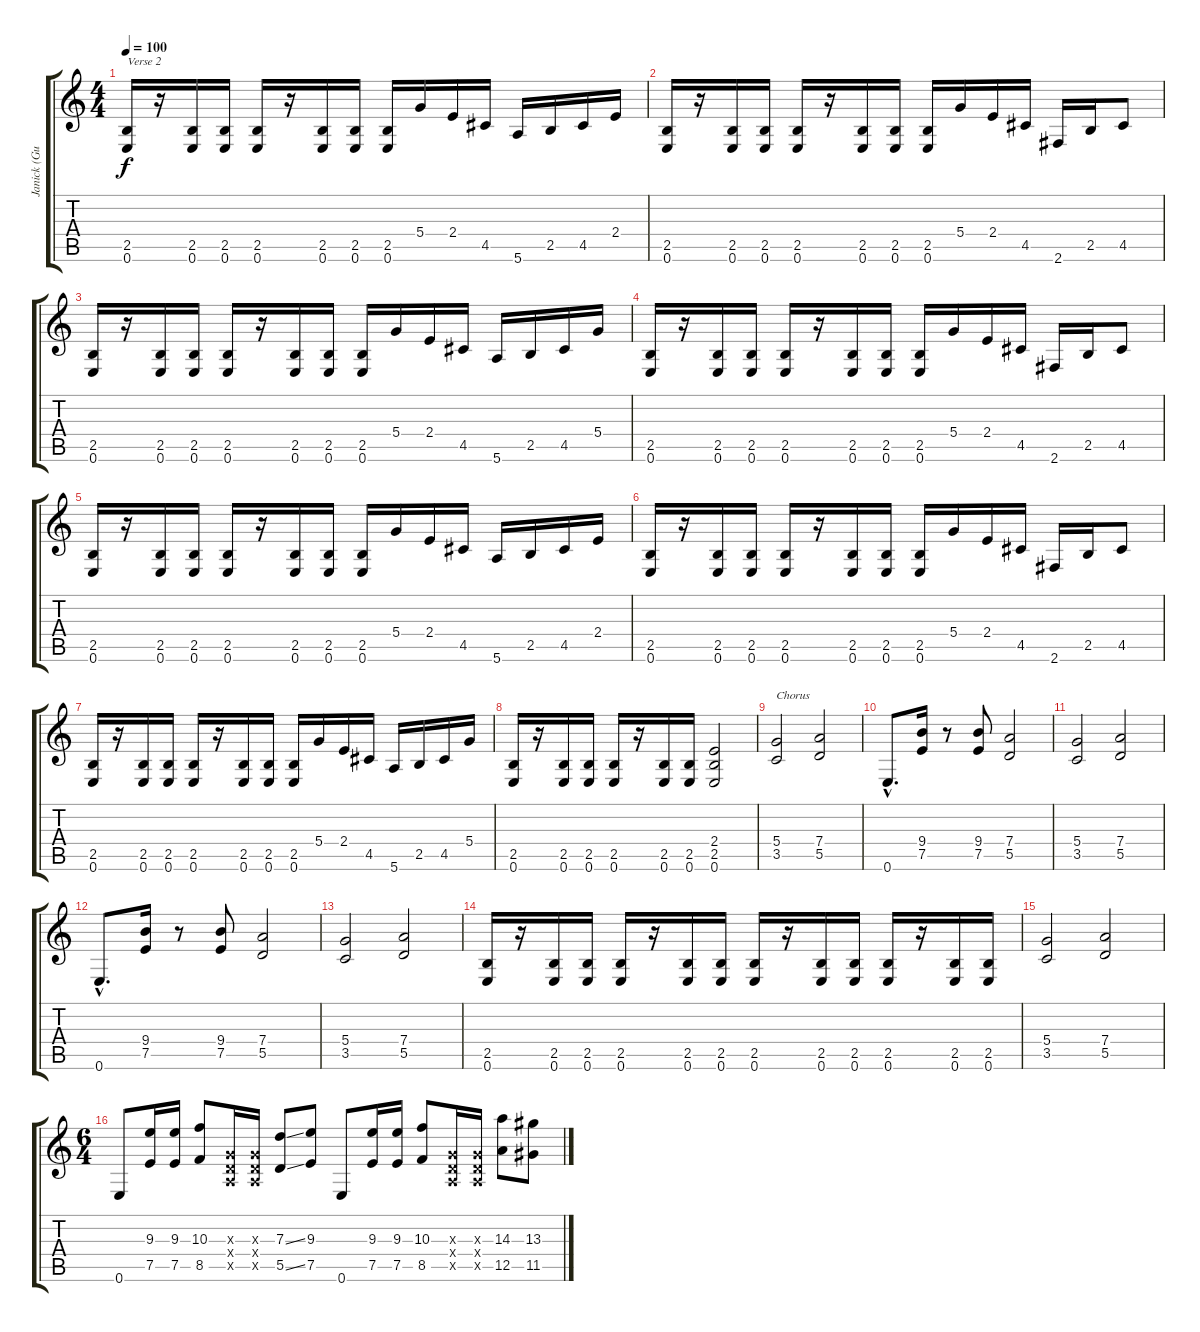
\track ("Janick (Guitar)" "Janick (Gu") {instrument distortionguitar}
\staff {score tabs}
\tuning (E4 B3 G3 D3 A2 E2) {hide}
\ts (4 4)
\tempo 100
\clef g2
\ks c
(2.5 0.6).16{txt "Verse 2" dy f} r.16 (2.5 0.6).16 (2.5 0.6).16 (2.5 0.6).16 r.16 (2.5 0.6).16 (2.5 0.6).16 (2.5 0.6).16 5.4.16 2.4.16 4.5.16 5.6.16 2.5.16 4.5.16 2.4.16 |
(2.5 0.6).16 r.16 (2.5 0.6).16 (2.5 0.6).16 (2.5 0.6).16 r.16 (2.5 0.6).16 (2.5 0.6).16 (2.5 0.6).16 5.4.16 2.4.16 4.5.16 2.6.16 2.5.16 4.5.8 |
(2.5 0.6).16 r.16 (2.5 0.6).16 (2.5 0.6).16 (2.5 0.6).16 r.16 (2.5 0.6).16 (2.5 0.6).16 (2.5 0.6).16 5.4.16 2.4.16 4.5.16 5.6.16 2.5.16 4.5.16 5.4.16 |
(2.5 0.6).16 r.16 (2.5 0.6).16 (2.5 0.6).16 (2.5 0.6).16 r.16 (2.5 0.6).16 (2.5 0.6).16 (2.5 0.6).16 5.4.16 2.4.16 4.5.16 2.6.16 2.5.16 4.5.8 |
(2.5 0.6).16 r.16 (2.5 0.6).16 (2.5 0.6).16 (2.5 0.6).16 r.16 (2.5 0.6).16 (2.5 0.6).16 (2.5 0.6).16 5.4.16 2.4.16 4.5.16 5.6.16 2.5.16 4.5.16 2.4.16 |
(2.5 0.6).16 r.16 (2.5 0.6).16 (2.5 0.6).16 (2.5 0.6).16 r.16 (2.5 0.6).16 (2.5 0.6).16 (2.5 0.6).16 5.4.16 2.4.16 4.5.16 2.6.16 2.5.16 4.5.8 |
(2.5 0.6).16 r.16 (2.5 0.6).16 (2.5 0.6).16 (2.5 0.6).16 r.16 (2.5 0.6).16 (2.5 0.6).16 (2.5 0.6).16 5.4.16 2.4.16 4.5.16 5.6.16 2.5.16 4.5.16 5.4.16 |
(2.5 0.6).16 r.16 (2.5 0.6).16 (2.5 0.6).16 (2.5 0.6).16 r.16 (2.5 0.6).16 (2.5 0.6).16 (2.4 2.5 0.6).2 |
(5.4 3.5).2{txt "Chorus"} (7.4 5.5).2 |
0.6{hac}.8{d} (9.4 7.5).16 r.8 (9.4 7.5).8 (7.4 5.5).2 |
(5.4 3.5).2 (7.4 5.5).2 |
0.6{hac}.8{d} (9.4 7.5).16 r.8 (9.4 7.5).8 (7.4 5.5).2 |
(5.4 3.5).2 (7.4 5.5).2 |
(2.5 0.6).16 r.16 (2.5 0.6).16 (2.5 0.6).16 (2.5 0.6).16 r.16 (2.5 0.6).16 (2.5 0.6).16 (2.5 0.6).16 r.16 (2.5 0.6).16 (2.5 0.6).16 (2.5 0.6).16 r.16 (2.5 0.6).16 (2.5 0.6).16 |
(5.4 3.5).2 (7.4 5.5).2 |
\ts (6 4)
0.6.8 (9.3 7.5).16 (9.3 7.5).16 (10.3 8.5).8 (0.3{x} 0.4{x} 0.5{x}).16 (0.3{x} 0.4{x} 0.5{x}).16 (7.3{ss} 5.5{ss}).8 (9.3 7.5).8 0.6.8 (9.3 7.5).16 (9.3 7.5).16 (10.3 8.5).8 (0.3{x} 0.4{x} 0.5{x}).16 (0.3{x} 0.4{x} 0.5{x}).16 (14.3 12.5).8 (13.3 11.5).8
